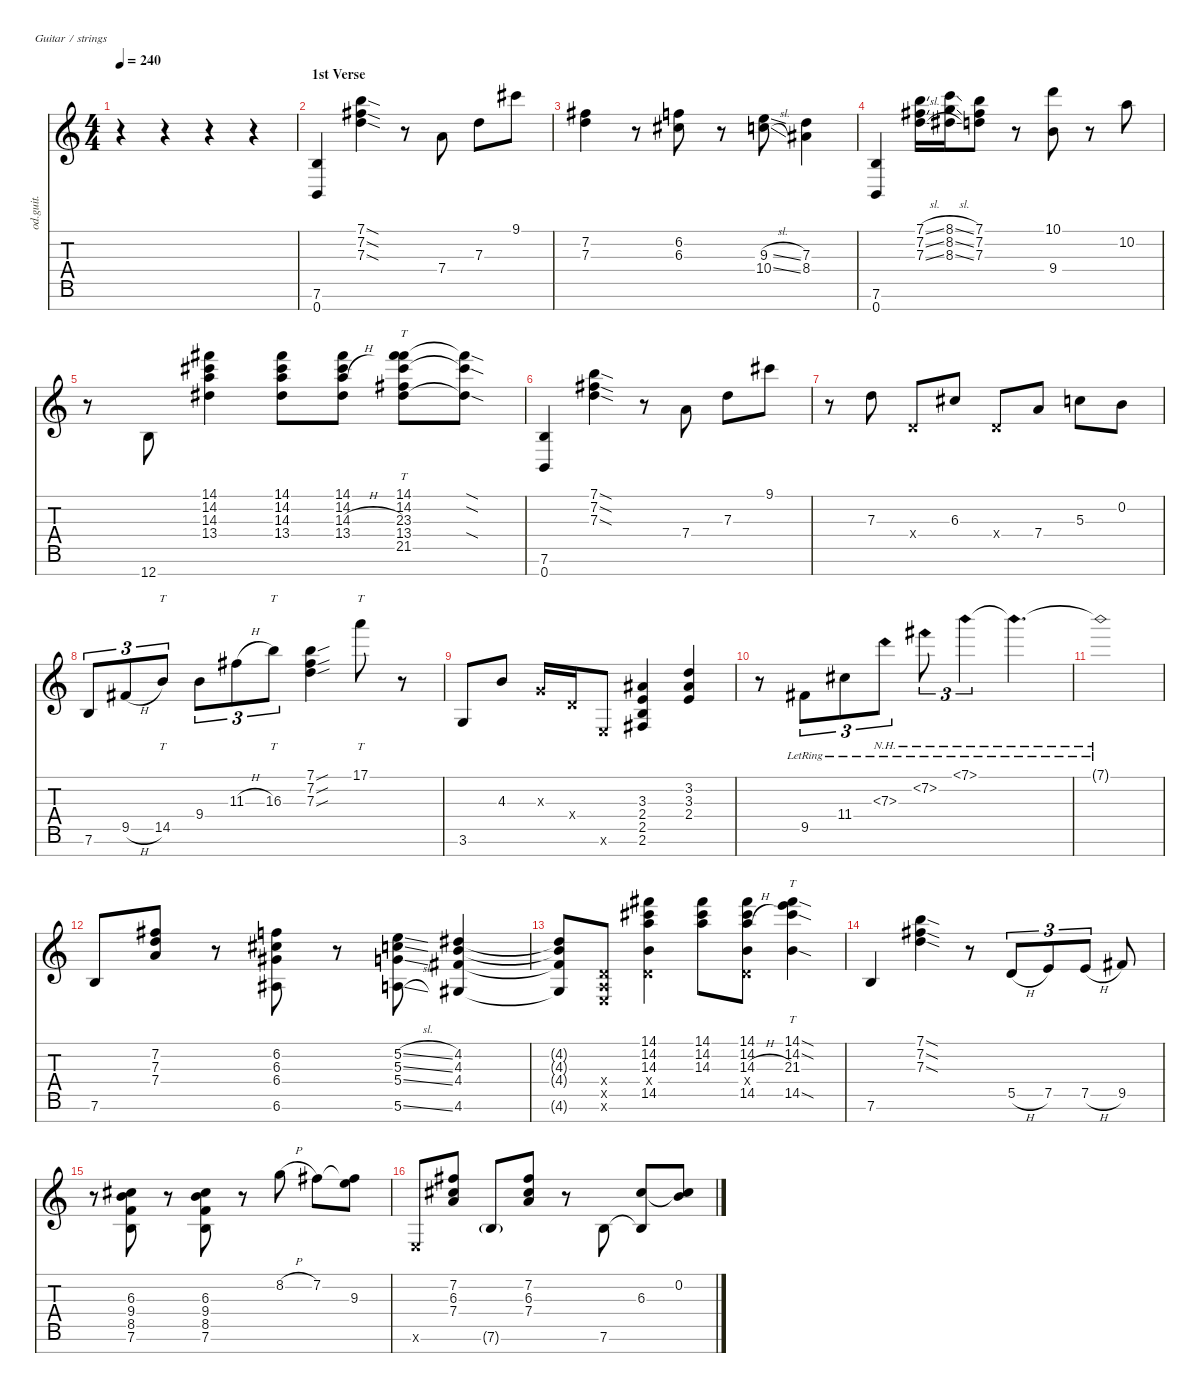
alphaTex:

\defaultSystemsLayout 4
\hideDynamics
\bracketExtendMode nobrackets
\track ("Lead Guitar" "od.guit.") {instrument overdrivenguitar}
\staff {score tabs}
\tuning (E4 B3 G3 D3 A2 E2 B1)
\ts (4 4)
\beaming (8 2 2 2 2)
\tempo 240
\clef g2
\ks c
r.4{dy mf instrument overdrivenguitar beam Down} r.4{beam Down} r.4{beam Down} r.4{beam Down} |
\section ("" "1st Verse")
(7.6 0.7).4{beam Up} (7.1{sod} 7.2{sod acc #} 7.3{sod}).4{beam Down} r.8{beam Down} 7.4.8{beam Up} 7.3.8{beam Down} 9.1{acc #}.8{beam Down} |
(7.2{acc #} 7.3).4{beam Down} r.8{beam Down} (6.2 6.3{acc #}).8{beam Down} r.8{beam Down} (9.3{sl} 10.4{sl}).8{beam Down} (7.3 8.4{acc #}).4{beam Down} |
(7.6 0.7).4{beam Up} (7.1{sl} 7.2{sl acc #} 7.3{sl}).16{beam Down} (8.1{sl} 8.2{sl} 8.3{sl acc #}).16{beam Down} (7.1 7.2{acc #} 7.3).8{beam Down} r.8{beam Down} (10.1 9.4).8{beam Down} r.8{beam Down} 10.2.8{beam Down} |
r.8{beam Down} 12.7.8{beam Up} (14.1{acc #} 14.2{acc #} 14.3 13.4{acc #}).4{beam Down} (14.1{acc #} 14.2{acc #} 14.3 13.4{acc #}).8{beam Down} (14.1{acc #} 14.2{acc #} 14.3{h} 13.4{acc #}).8{beam Down} (14.1{acc #} 14.2{acc #} 23.3{acc #} 13.4{acc #} 21.5{acc #}).8{tt beam Down} (14.1{sod t acc #} 14.2{sod t acc #} 13.4{sod t acc #}).8{beam Down} |
(7.6 0.7).4{beam Up} (7.1{sod} 7.2{sod acc #} 7.3{sod}).4{beam Down} r.8{beam Down} 7.4.8{beam Up} 7.3.8{beam Down} 9.1{acc #}.8{beam Down} |
r.8{beam Down} 7.3.8{beam Down} 0.4{x}.8{beam Up} 6.3{acc #}.8{beam Up} 0.4{x}.8{beam Up} 7.4.8{beam Up} 5.3.8{beam Down} 0.2.8{beam Down} |
7.6.8{tu (3 2) beam Up} 9.5{h acc #}.8{tu (3 2) beam Up} 14.5.8{tt tu (3 2) beam Up} 9.4.8{tu (3 2) beam Down} 11.3{h acc #}.8{tu (3 2) beam Down} 16.3.8{tt tu (3 2) beam Down} (7.1{sou} 7.2{sou acc #} 7.3{sou}).4{beam Down} 17.1.8{tt beam Down} r.8{beam Down} |
3.6.8{beam Up} 4.3.8{beam Up} 0.3{x}.16{beam Up} 0.4{x}.16{beam Up} 0.6{x}.8{beam Up} (3.3{acc #} 2.4 2.5 2.6{acc #}).4{beam Up} (3.2 3.3{acc #} 2.4).4{beam Up} |
r.8{beam Down} 9.5{lr acc #}.8{tu (3 2) beam Down} 11.4{lr acc #}.8{tu (3 2) beam Down} 7.3{nh lr}.8{tu (3 2) beam Down} 7.2{nh lr acc #}.8{tu (3 2) beam Down} 7.1{nh lr}.4{tu (3 2) beam Down} 7.1{nh lr t}.4{d beam Down} |
7.1{nh lr t}.1{beam Down} |
7.6.8{beam Up} (7.2{acc #} 7.3 7.4).8{beam Up} r.8{beam Down} (6.2 6.3{acc #} 6.4{acc #} 6.6{acc #}).8{beam Up} r.8{beam Down} (5.2{sl} 5.3{sl} 5.4{sl} 5.6{sl}).8{beam Up} (4.2{acc #} 4.3 4.4{acc #} 4.6{acc #}).4{beam Up} |
(4.2{t acc #} 4.3{t} 4.4{t acc #} 4.6{t acc #}).8{beam Up} (0.4{x} 0.5{x} 0.6{x}).8{beam Up} (14.1{acc #} 14.2{acc #} 14.3 0.4{x} 14.5).4{beam Down} (14.1{acc #} 14.2{acc #} 14.3).8{beam Down} (14.1{acc #} 14.2{acc #} 14.3{h} 0.4{x} 14.5).8{beam Down} (14.1{sod acc #} 14.2{sod acc #} 21.3 14.5{sod}).4{tt beam Down} |
7.6.4{beam Up} (7.1{sod} 7.2{sod acc #} 7.3{sod}).4{beam Down} r.8{beam Down} 5.5{h}.8{tu (3 2) beam Up} 7.5.8{tu (3 2) beam Up} 7.5{h}.8{tu (3 2) beam Up} 9.5{acc #}.8{beam Up} |
r.8{beam Down} (6.3{acc #} 9.4 8.5 7.6).8{beam Up} r.8{beam Down} (6.3{acc #} 9.4 8.5 7.6).8{beam Up} r.8{beam Down} 8.2{h}.8{beam Down} 7.2{acc #}.8{beam Down} (7.2{t acc #} 9.3).8{beam Down} |
0.6{x}.8{beam Up} (7.2{acc #} 6.3{acc #} 7.4).8{beam Up} 7.6{g}.8{dy f beam Up} (7.2{acc #} 6.3{acc #} 7.4).8{dy mf beam Up} r.8{beam Down} 7.6.8{beam Up} (6.3{acc #} 7.6{t}).8{beam Up} (0.2 6.3{t acc #}).8{beam Up}
